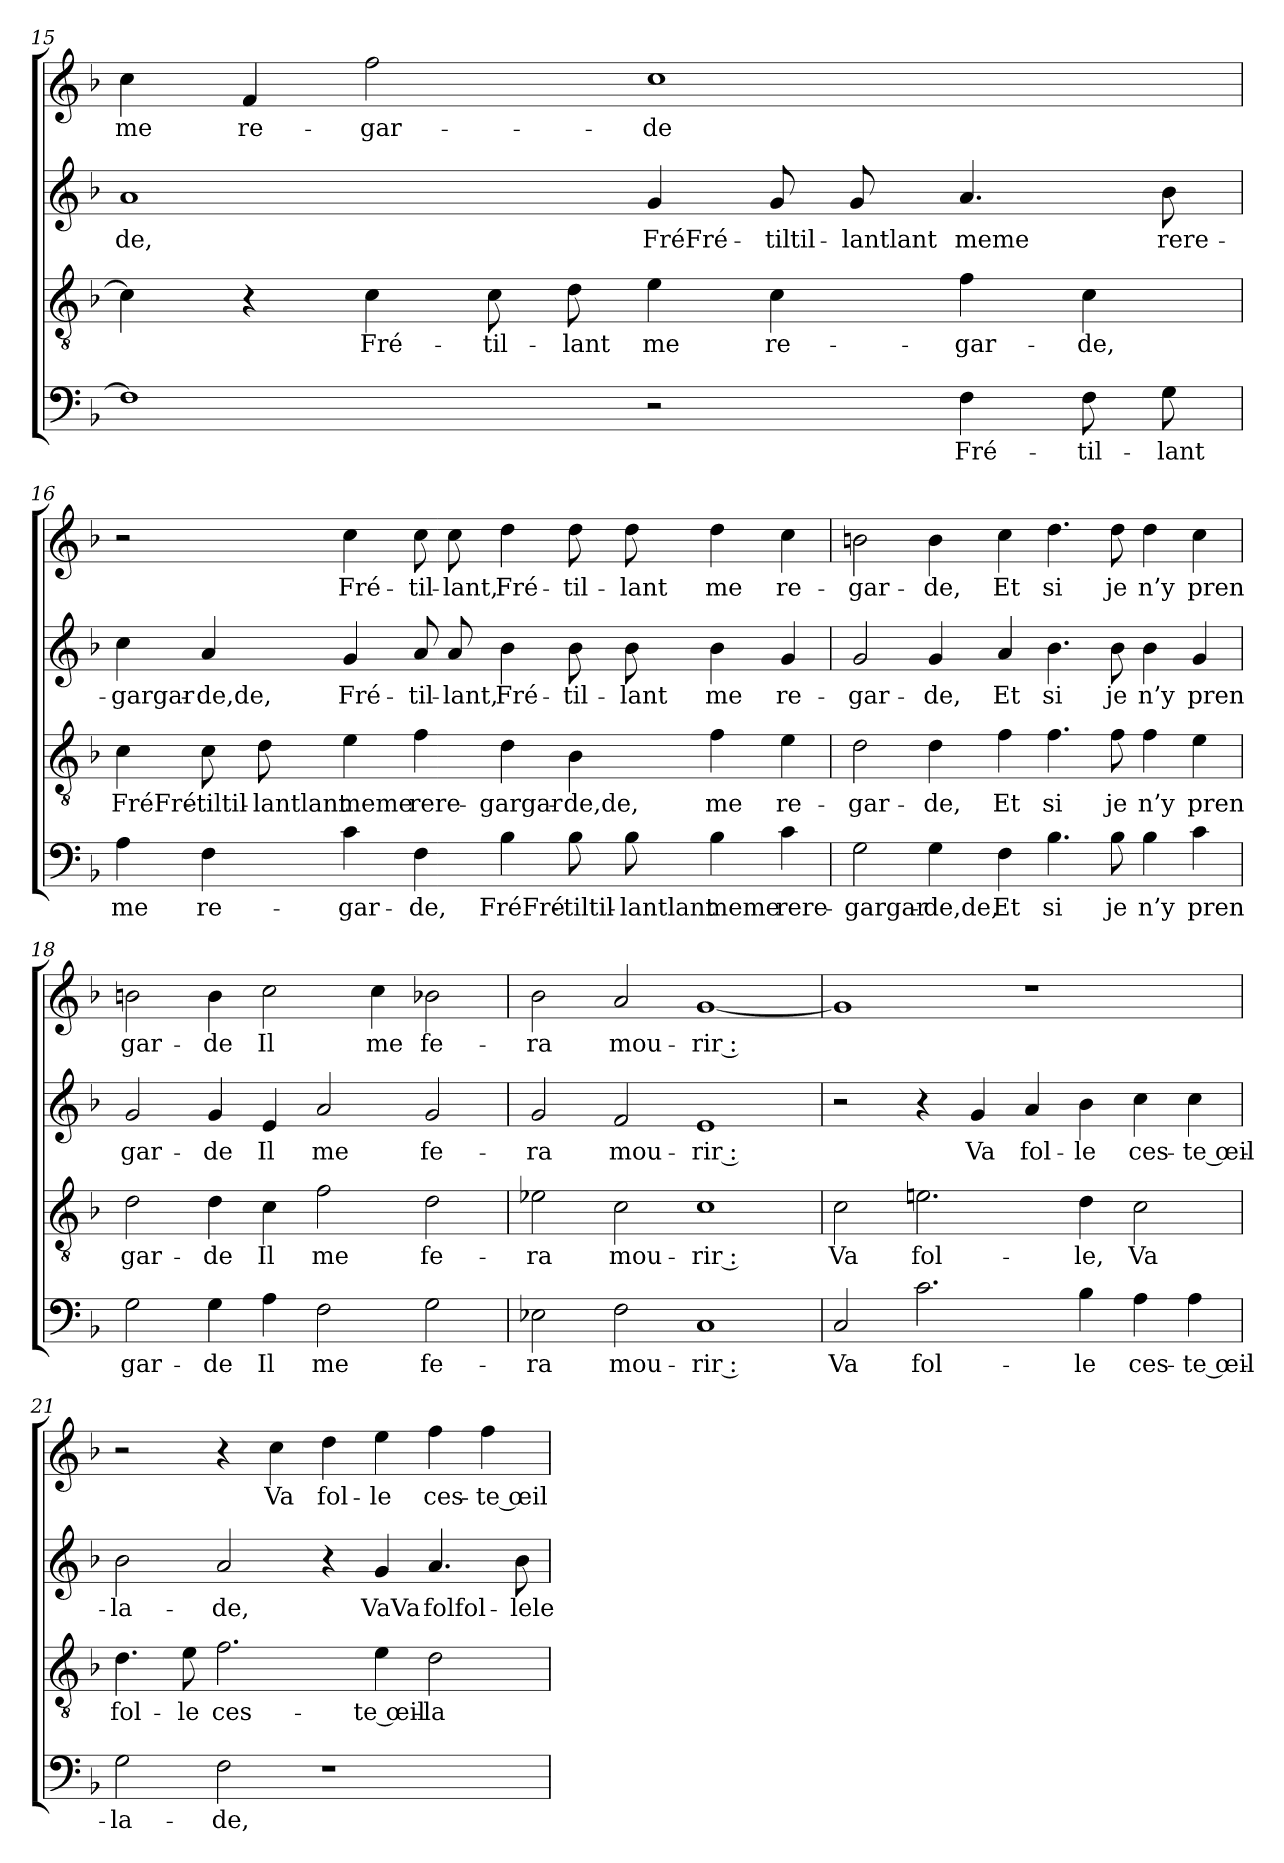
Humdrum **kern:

**kern	**text	**kern	**text	**kern	**text	**kern	**text
*part4	*part4	*part3	*part3	*part2	*part2	*part1	*part1
*staff4	*staff4	*staff3	*staff3	*staff2	*staff2	*staff1	*staff1
!!LO:LB:g=z
*clefF4	*	*clefGv2	*	*clefG2	*	*clefG2	*
*k[b-]	*	*k[b-]	*	*k[b-]	*	*k[b-]	*
=15	=15	=15	=15	=15	=15	=15	=15
1F]	.	4c]	.	1a	-de,	4cc	me
.	.	4r	.	.	.	4f	re-
.	.	4c	Fré-	.	.	2ff	-gar-
.	.	8c	-til-	.	.	.	.
.	.	8d	-lant	.	.	.	.
2r	.	4e	me	4g	FréFré-	1cc	-de
.	.	4c	re-	8g	-tiltil-	.	.
.	.	.	.	8g	-lantlant	.	.
4F	Fré-	4f	-gar-	4.a	meme	.	.
8F	-til-	4c	-de,	.	.	.	.
8G	-lant	.	.	8b-	rere-	.	.
=16	=16	=16	=16	=16	=16	=16	=16
4A	me	4c	FréFré-	4cc	-gargar-	2r	.
4F	re-	8c	-tiltil-	4a	-de,de,	.	.
.	.	8d	-lantlant	.	.	.	.
4c	-gar-	4e	meme	4g	Fré-	4cc	Fré-
4F	-de,	4f	rere-	8a	-til-	8cc	-til-
.	.	.	.	8a	-lant,	8cc	-lant,
4B-	FréFré-	4d	-gargar-	4b-	Fré-	4dd	Fré-
8B-	-tiltil-	4B-	-de,de,	8b-	-til-	8dd	-til-
8B-	-lantlant	.	.	8b-	-lant	8dd	-lant
4B-	meme	4f	me	4b-	me	4dd	me
4c	rere-	4e	re-	4g	re-	4cc	re-
=17	=17	=17	=17	=17	=17	=17	=17
2G	-gargar-	2d	-gar-	2g	-gar-	2bn	-gar-
4G	-de,de,	4d	-de,	4g	-de,	4b	-de,
4F	Et	4f	Et	4a	Et	4cc	Et
4.B-	si	4.f	si	4.b-	si	4.dd	si
8B-	je	8f	je	8b-	je	8dd	je
4B-	n’y	4f	n’y	4b-	n’y	4dd	n’y
4c	pren	4e	pren	4g	pren	4cc	pren
!!LO:LB:g=z
=18	=18	=18	=18	=18	=18	=18	=18
2G	gar-	2d	gar-	2g	gar-	2bn	gar-
4G	-de	4d	-de	4g	-de	4b	-de
4A	Il	4c	Il	4e	Il	2cc	Il
2F	me	2f	me	2a	me	.	.
.	.	.	.	.	.	4cc	me
2G	fe-	2d	fe-	2g	fe-	2b-X	fe-
=19	=19	=19	=19	=19	=19	=19	=19
2E-X	-ra	2e-X	-ra	2g	-ra	2b-	-ra
2F	mou-	2c	mou-	2f	mou-	2a	mou-
1C	-rir :	1c	-rir :	1e	-rir :	[1g	-rir :
=20	=20	=20	=20	=20	=20	=20	=20
2C	Va	2c	Va	2r	.	1g]	.
2.c	fol-	2.en	fol-	4r	.	.	.
.	.	.	.	4g	Va	.	.
.	.	.	.	4a	fol-	1r	.
4B-	-le	4d	-le,	4b-	-le	.	.
4A	ces-	2c	Va	4cc	ces-	.	.
4A	-te œil-	.	.	4cc	-te œil-	.	.
=21	=21	=21	=21	=21	=21	=21	=21
2G	-la-	4.d	fol-	2b-	-la-	2r	.
.	.	8e	-le	.	.	.	.
2F	-de,	2.f	ces-	2a	-de,	4r	.
.	.	.	.	.	.	4cc	Va
1r	.	.	.	4r	.	4dd	fol-
.	.	4e	-te œil-	4g	VaVa	4ee	-le
.	.	2d	-la-	4.a	folfol-	4ff	ces-
.	.	.	.	.	.	4ff	-te œil-
.	.	.	.	8b-	-lele	.	.
=	=	=	=	=	=	=	=
*-	*-	*-	*-	*-	*-	*-	*-
